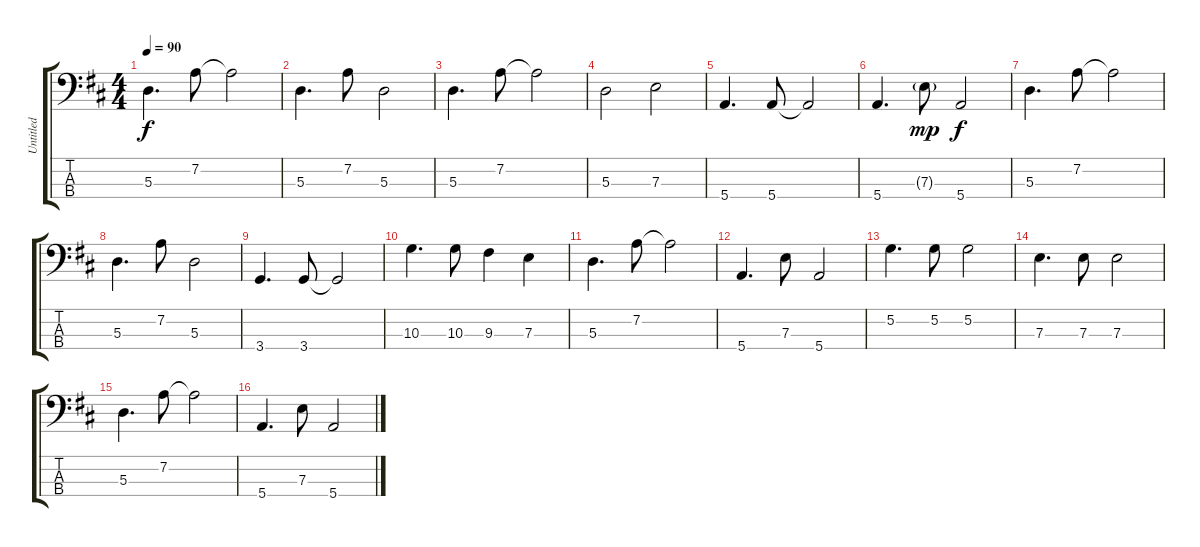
\track ("Untitled" "Untitled") {instrument electricbassfinger}
\staff {score tabs}
\tuning (G2 D2 A1 E1) {hide}
\ts (4 4)
\tempo 90
\clef f4
\ks d
5.3.4{d dy f} 7.2.8 7.2{t}.2 |
5.3.4{d} 7.2.8 5.3.2 |
5.3.4{d} 7.2.8 7.2{t}.2 |
5.3.2 7.3.2 |
5.4.4{d} 5.4.8 5.4{t}.2 |
5.4.4{d} 7.3{g}.8{dy mp} 5.4.2{dy f} |
5.3.4{d} 7.2.8 7.2{t}.2 |
5.3.4{d} 7.2.8 5.3.2 |
3.4.4{d} 3.4.8 3.4{t}.2 |
10.3.4{d} 10.3.8 9.3.4 7.3.4 |
5.3.4{d} 7.2.8 7.2{t}.2 |
5.4.4{d} 7.3.8 5.4.2 |
5.2.4{d} 5.2.8 5.2.2 |
7.3.4{d} 7.3.8 7.3.2 |
5.3.4{d} 7.2.8 7.2{t}.2 |
5.4.4{d} 7.3.8 5.4.2
